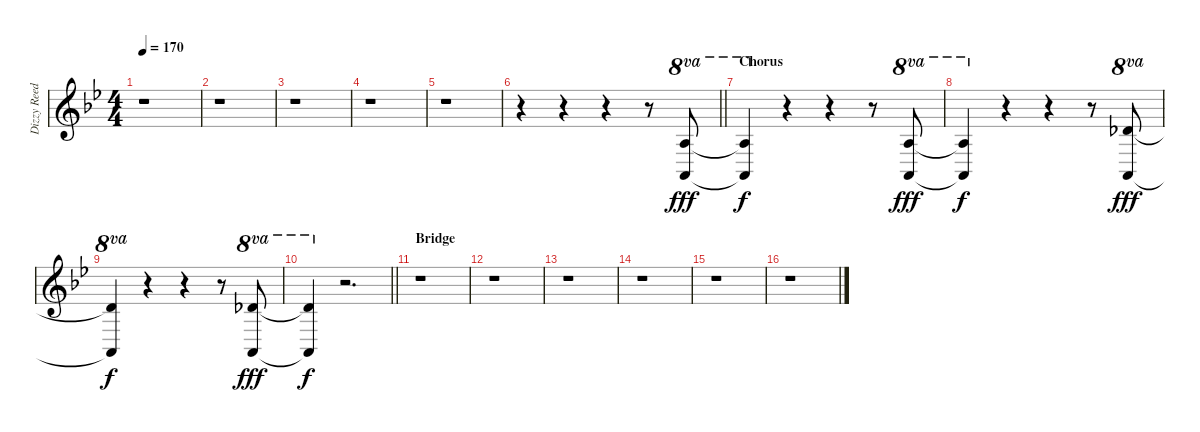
\track ("Dizzy Reed - Piano" "Dizzy Reed") {instrument electricgrandpiano}
\staff {score}
\tuning (Eb4 Bb3 Gb3 Db3 Ab2 Eb2) {hide}
\ts (4 4)
\tempo 170
\clef g2
\ks bb
r.1{dy f} |
r.1 |
r.1 |
r.1 |
r.1 |
\barLineRight lightlight
r.4 r.4 r.4 r.8 (11.2 8.4).8{ot 8va dy fff} |
\section ("" "Chorus")
(11.2{t} 8.4{t}).4{ot 8va dy f} r.4 r.4 r.8 (11.2 8.4).8{ot 8va dy fff} |
(11.2{t} 8.4{t}).4{ot 8va dy f} r.4 r.4 r.8 (15.2 8.4).8{ot 8va dy fff} |
(15.2{t} 8.4{t}).4{ot 8va dy f} r.4 r.4 r.8 (15.2 8.4).8{ot 8va dy fff} |
\barLineRight lightlight
(15.2{t} 8.4{t}).4{ot 8va dy f} r.2{d} |
\section ("" "Bridge")
r.1 |
r.1 |
r.1 |
r.1 |
r.1 |
r.1
